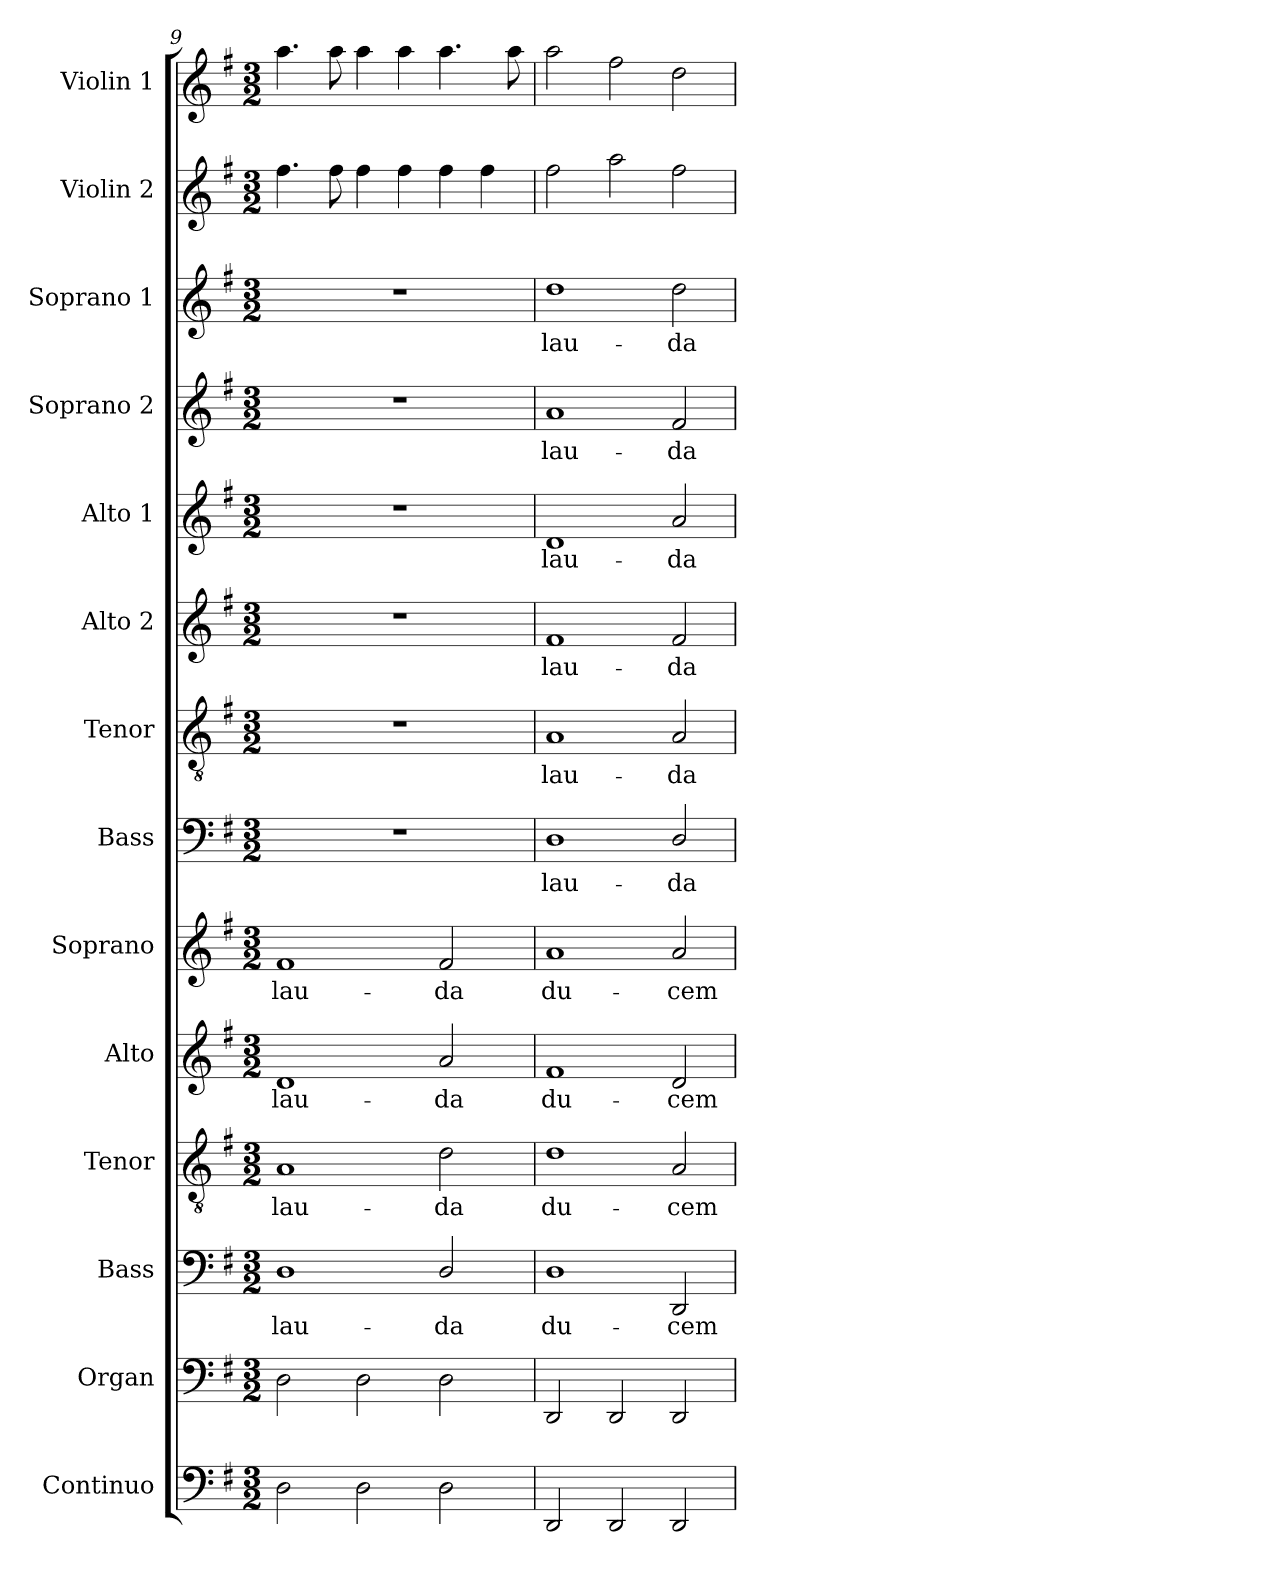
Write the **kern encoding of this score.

**kern	**kern	**kern	**text	**kern	**text	**kern	**text	**kern	**text	**kern	**text	**kern	**text	**kern	**text	**kern	**text	**kern	**text	**kern	**text	**kern	**kern
*part14	*part13	*part12	*part12	*part11	*part11	*part10	*part10	*part9	*part9	*part8	*part8	*part7	*part7	*part6	*part6	*part5	*part5	*part4	*part4	*part3	*part3	*part2	*part1
*staff14	*staff13	*staff12	*staff12	*staff11	*staff11	*staff10	*staff10	*staff9	*staff9	*staff8	*staff8	*staff7	*staff7	*staff6	*staff6	*staff5	*staff5	*staff4	*staff4	*staff3	*staff3	*staff2	*staff1
*I"Continuo	*I"Organ	*I"Bass	*	*I"Tenor	*	*I"Alto	*	*I"Soprano	*	*I"Bass	*	*I"Tenor	*	*I"Alto 2	*	*I"Alto 1	*	*I"Soprano 2	*	*I"Soprano 1	*	*I"Violin 2	*I"Violin 1
*I'Cont.	*I'Org.	*I'B.	*	*I'T.	*	*I'A.	*	*I'S.	*	*I'B.	*	*I'T.	*	*I'A2.	*	*I'A1.	*	*I'S2.	*	*I'S1.	*	*I'Vln. 2	*I'Vln. 1
*clefF4	*clefF4	*clefF4	*	*clefGv2	*	*clefG2	*	*clefG2	*	*clefF4	*	*clefGv2	*	*clefG2	*	*clefG2	*	*clefG2	*	*clefG2	*	*clefG2	*clefG2
*	*	*	*	*ITrd7c12	*	*	*	*	*	*	*	*ITrd7c12	*	*	*	*	*	*	*	*	*	*	*
*k[f#]	*k[f#]	*k[f#]	*	*k[f#]	*	*k[f#]	*	*k[f#]	*	*k[f#]	*	*k[f#]	*	*k[f#]	*	*k[f#]	*	*k[f#]	*	*k[f#]	*	*k[f#]	*k[f#]
*G:	*G:	*G:	*	*G:	*	*G:	*	*G:	*	*G:	*	*G:	*	*G:	*	*G:	*	*G:	*	*G:	*	*G:	*G:
*M3/2	*M3/2	*M3/2	*	*M3/2	*	*M3/2	*	*M3/2	*	*M3/2	*	*M3/2	*	*M3/2	*	*M3/2	*	*M3/2	*	*M3/2	*	*M3/2	*M3/2
=9	=9	=9	=9	=9	=9	=9	=9	=9	=9	=9	=9	=9	=9	=9	=9	=9	=9	=9	=9	=9	=9	=9	=9
!	!	!	!LO:LY:b:color=#000000	!	!	!	!	!	!	!	!	!	!	!	!	!	!	!	!	!	!	!	!
!	!	!	!	!	!LO:LY:b:color=#000000	!	!	!	!	!	!	!	!	!	!	!	!	!	!	!	!	!	!
!	!	!	!	!	!	!	!LO:LY:b:color=#000000	!	!	!	!	!	!	!	!	!	!	!	!	!	!	!	!
!	!	!	!	!	!	!	!	!	!LO:LY:b:color=#000000	!LO:N:vis=1	!	!LO:N:vis=1	!	!LO:N:vis=1	!	!LO:N:vis=1	!	!LO:N:vis=1	!	!LO:N:vis=1	!	!	!
2Di\	2Di\	1Di	lau-	1AAi	lau-	1di	lau-	1f#i	lau-	1.r	.	1.r	.	1.r	.	1.r	.	1.r	.	1.r	.	4.ff#i\	4.aai\
.	.	.	.	.	.	.	.	.	.	.	.	.	.	.	.	.	.	.	.	.	.	8ff#i\	8aai\
2Di\	2Di\	.	.	.	.	.	.	.	.	.	.	.	.	.	.	.	.	.	.	.	.	4ff#i\	4aai\
.	.	.	.	.	.	.	.	.	.	.	.	.	.	.	.	.	.	.	.	.	.	4ff#i\	4aai\
!	!	!	!LO:LY:b:color=#000000	!	!	!	!	!	!	!	!	!	!	!	!	!	!	!	!	!	!	!	!
!	!	!	!	!	!LO:LY:b:color=#000000	!	!	!	!	!	!	!	!	!	!	!	!	!	!	!	!	!	!
!	!	!	!	!	!	!	!LO:LY:b:color=#000000	!	!	!	!	!	!	!	!	!	!	!	!	!	!	!	!
!	!	!	!	!	!	!	!	!	!LO:LY:b:color=#000000	!	!	!	!	!	!	!	!	!	!	!	!	!	!
2Di\	2Di\	2Di/	-da	2Di\	-da	2ai/	-da	2f#i/	-da	.	.	.	.	.	.	.	.	.	.	.	.	4ff#i\	4.aai\
.	.	.	.	.	.	.	.	.	.	.	.	.	.	.	.	.	.	.	.	.	.	4ff#i\	.
.	.	.	.	.	.	.	.	.	.	.	.	.	.	.	.	.	.	.	.	.	.	.	8aai\
=10	=10	=10	=10	=10	=10	=10	=10	=10	=10	=10	=10	=10	=10	=10	=10	=10	=10	=10	=10	=10	=10	=10	=10
!	!	!	!LO:LY:b:color=#000000	!	!	!	!	!	!	!	!	!	!	!	!	!	!	!	!	!	!	!	!
!	!	!	!	!	!LO:LY:b:color=#000000	!	!	!	!	!	!	!	!	!	!	!	!	!	!	!	!	!	!
!	!	!	!	!	!	!	!LO:LY:b:color=#000000	!	!	!	!	!	!	!	!	!	!	!	!	!	!	!	!
!	!	!	!	!	!	!	!	!	!LO:LY:b:color=#000000	!	!	!	!	!	!	!	!	!	!	!	!	!	!
!	!	!	!	!	!	!	!	!	!	!	!LO:LY:b:color=#000000	!	!	!	!	!	!	!	!	!	!	!	!
!	!	!	!	!	!	!	!	!	!	!	!	!	!LO:LY:b:color=#000000	!	!	!	!	!	!	!	!	!	!
!	!	!	!	!	!	!	!	!	!	!	!	!	!	!	!LO:LY:b:color=#000000	!	!	!	!	!	!	!	!
!	!	!	!	!	!	!	!	!	!	!	!	!	!	!	!	!	!LO:LY:b:color=#000000	!	!	!	!	!	!
!	!	!	!	!	!	!	!	!	!	!	!	!	!	!	!	!	!	!	!LO:LY:b:color=#000000	!	!	!	!
!	!	!	!	!	!	!	!	!	!	!	!	!	!	!	!	!	!	!	!	!	!LO:LY:b:color=#000000	!	!
2DDi/	2DDi/	1Di	du-	1Di	du-	1f#i	du-	1ai	du-	1Di	lau-	1AAi	lau-	1f#i	lau-	1di	lau-	1ai	lau-	1ddi	lau-	2ff#i\	2aai\
2DDi/	2DDi/	.	.	.	.	.	.	.	.	.	.	.	.	.	.	.	.	.	.	.	.	2aai\	2ff#i\
!	!	!	!LO:LY:b:color=#000000	!	!	!	!	!	!	!	!	!	!	!	!	!	!	!	!	!	!	!	!
!	!	!	!	!	!LO:LY:b:color=#000000	!	!	!	!	!	!	!	!	!	!	!	!	!	!	!	!	!	!
!	!	!	!	!	!	!	!LO:LY:b:color=#000000	!	!	!	!	!	!	!	!	!	!	!	!	!	!	!	!
!	!	!	!	!	!	!	!	!	!LO:LY:b:color=#000000	!	!	!	!	!	!	!	!	!	!	!	!	!	!
!	!	!	!	!	!	!	!	!	!	!	!LO:LY:b:color=#000000	!	!	!	!	!	!	!	!	!	!	!	!
!	!	!	!	!	!	!	!	!	!	!	!	!	!LO:LY:b:color=#000000	!	!	!	!	!	!	!	!	!	!
!	!	!	!	!	!	!	!	!	!	!	!	!	!	!	!LO:LY:b:color=#000000	!	!	!	!	!	!	!	!
!	!	!	!	!	!	!	!	!	!	!	!	!	!	!	!	!	!LO:LY:b:color=#000000	!	!	!	!	!	!
!	!	!	!	!	!	!	!	!	!	!	!	!	!	!	!	!	!	!	!LO:LY:b:color=#000000	!	!	!	!
!	!	!	!	!	!	!	!	!	!	!	!	!	!	!	!	!	!	!	!	!	!LO:LY:b:color=#000000	!	!
2DDi/	2DDi/	2DDi/	-cem	2AAi/	-cem	2di/	-cem	2ai/	-cem	2Di/	-da	2AAi/	-da	2f#i/	-da	2ai/	-da	2f#i/	-da	2ddi\	-da	2ff#i\	2ddi\
=	=	=	=	=	=	=	=	=	=	=	=	=	=	=	=	=	=	=	=	=	=	=	=
*-	*-	*-	*-	*-	*-	*-	*-	*-	*-	*-	*-	*-	*-	*-	*-	*-	*-	*-	*-	*-	*-	*-	*-
